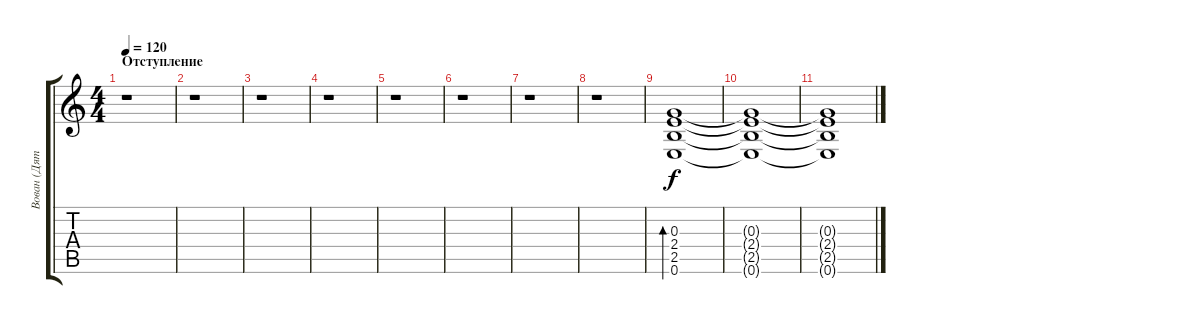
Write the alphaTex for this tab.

\track ("Вован (Дятел) Вокал/Акустика" "Вован (Дят") {instrument acousticguitarsteel}
\staff {score tabs}
\tuning (E4 B3 G3 D3 A2 E2) {hide}
\ts (4 4)
\section ("" "Отступление")
\tempo 120
\clef g2
\ks c
r.1{dy f} |
r.1 |
r.1 |
r.1 |
r.1 |
r.1 |
r.1 |
r.1 |
(0.3 2.4 2.5 0.6).1{bd 480} |
(0.3{t} 2.4{t} 2.5{t} 0.6{t}).1 |
(0.3{t} 2.4{t} 2.5{t} 0.6{t}).1
